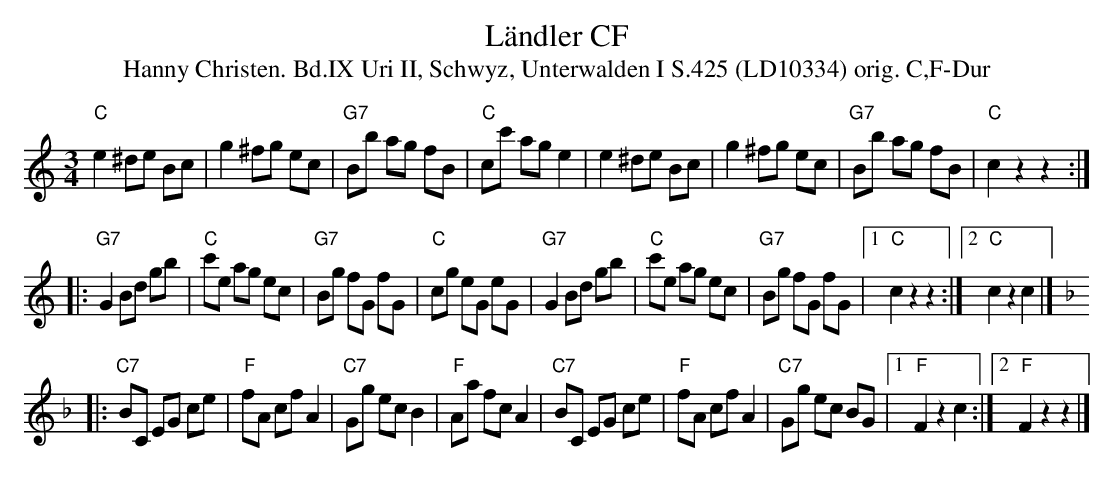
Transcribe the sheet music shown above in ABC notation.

X:1
T:Ländler CF
T:Hanny Christen. Bd.IX Uri II, Schwyz, Unterwalden I S.425 (LD10334) orig. C,F-Dur
M:3/4
L:1/8
K:C
"C"e2 ^de Bc | g2 ^fg ec | "G7"Bb ag fB | "C"cc' ag e2 | e2 ^de Bc | g2 ^fg ec | "G7"Bb ag fB | "C"c2 z2z2 :|
|: "G7"G2 Bd gb | "C"c'e ag ec | "G7"Bg fG fG | "C"cg eG eG | "G7"G2 Bd gb | "C"c'e ag ec | "G7"Bg fG fG |1 "C"c2 z2z2 :|2 "C"c2z2c2 |][K:F]
|: "C7"BC EG ce | "F"fA cf A2 | "C7"Gg ec B2 | "F"Aa fc A2 | "C7"BC EG ce | "F"fA cf A2 | "C7"Gg ec BG |1 "F"F2 z2c2 :|2 "F"F2z2z2 |]
